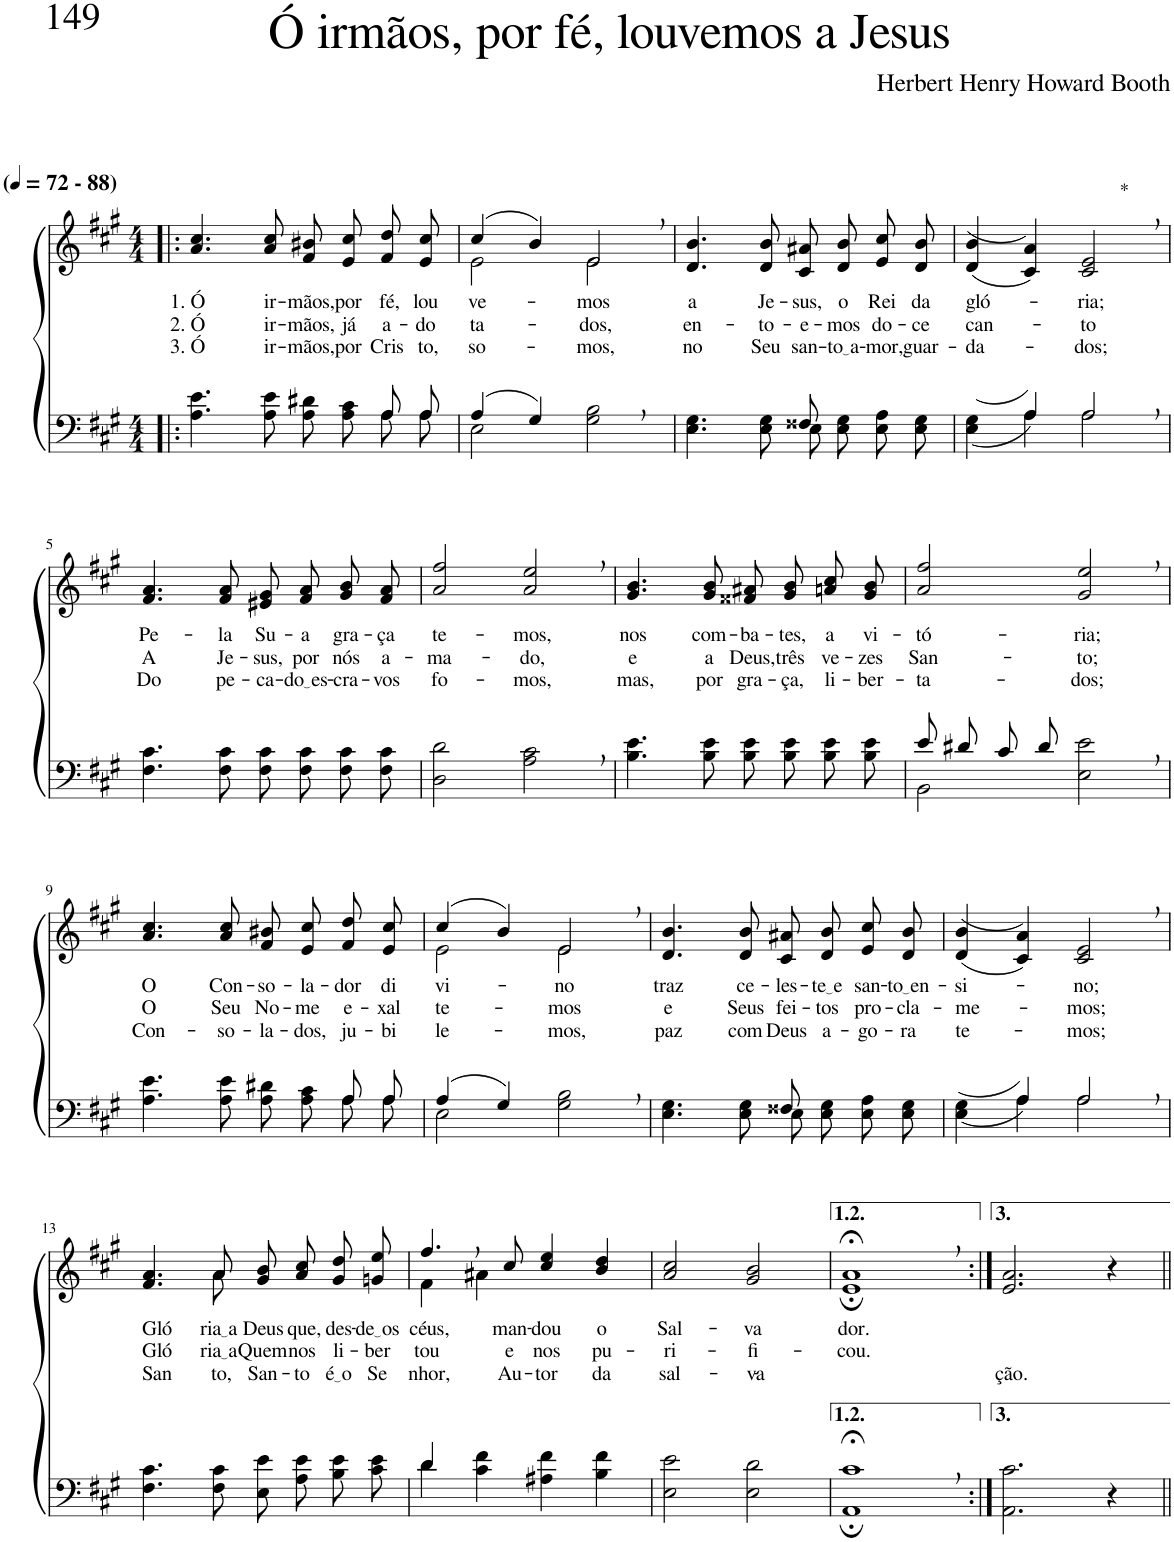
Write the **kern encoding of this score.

**kern	**kern	**text	**text	**text
*part2	*part1	*part1	*part1	*part1
*staff2	*staff1	*staff1	*staff1	*staff1
*I"Parte III e IV	*I"Parte I e II	*	*	*
*clefF4	*clefG2	*	*	*
*Trd1c2	*Trd1c2	*	*	*
*k[f#c#g#]	*k[f#c#g#]	*	*	*
*M4/4	*M4/4	*	*	*
*MM72	*MM72	*	*	*
=1!|:	=1!|:	=1!|:	=1!|:	=1!|:
*^	*	*	*	*
!	!	!LO:TX:a:B:t=(	!	!	!
!	!	!LO:TX:a:B:t=- 88)	!	!	!
!	!	!	!LO:LY:b	!LO:LY:b	!LO:LY:b
4.A\ 4.e\	2.ryy	4.a/ 4.cc#/	1. Ó	2. Ó	3. Ó
!	!	!	!LO:LY:b	!LO:LY:b	!LO:LY:b
8A\ 8e\	.	8a/ 8cc#/	ir-	ir-	ir-
!	!	!	!LO:LY:b	!LO:LY:b	!LO:LY:b
8A\ 8d#X\L	.	8f#/ 8b#X/L	-mãos,	-mãos,	-mãos,
!	!	!	!LO:LY:b	!LO:LY:b	!LO:LY:b
8A\ 8c#\J	.	8e/ 8cc#/J	por	já	por
!	!	!	!LO:LY:b	!LO:LY:b	!LO:LY:b
8A\L	8A/L	8f#/ 8dd/L	fé,	a-	Cris
!	!	!	!LO:LY:b	!LO:LY:b	!LO:LY:b
8A\J	8A/J	8e/ 8cc#/J	lou-	-do-	to,
=2	=2	=2	=2	=2	=2
*	*	*^	*	*	*
!	!	!	!	!LO:LY:b	!LO:LY:b	!LO:LY:b
(4A/	2E\	(4cc#/	2e\	-ve-	-ta-	so-
4G#/)	.	4b/)	.	.	.	.
!	!	!	!	!LO:LY:b	!LO:LY:b	!LO:LY:b
4ryy	2G#\ 2B\	2e,/	2e\	-mos	-dos,	-mos,
4ryy	.	.	.	.	.	.
*	*	*v	*v	*	*	*
=3	=3	=3	=3	=3	=3
!	!	!	!LO:LY:b	!LO:LY:b	!LO:LY:b
2ryy	4.E\ 4.G#\	4.d/ 4.b/	a	en-	no
!	!	!	!LO:LY:b	!LO:LY:b	!LO:LY:b
.	8E\ 8G#\	8d/ 8b/	Je-	-to-	Seu
!	!	!	!LO:LY:b	!LO:LY:b	!LO:LY:b
8F##X/	8E\L	8c#/ 8a#X/L	-sus,	-e-	san-
!	!	!	!LO:LY:b	!LO:LY:b	!LO:LY:b
4.ryy	8E\ 8G#\J	8d/ 8b/J	o	-mos	to a
!	!	!	!LO:LY:b	!LO:LY:b	!LO:LY:b
.	8E\ 8A\L	8e/ 8cc#/L	Rei	do-	-mor,
!	!	!	!LO:LY:b	!LO:LY:b	!LO:LY:b
.	8E\ 8G#\J	8d/ 8b/J	da	-ce	guar-
=4	=4	=4	=4	=4	=4
!	!	!	!LO:LY:b	!LO:LY:b	!LO:LY:b
4ryy	(4E\ 4G#\	((4d/ 4b/	gló-	can-	-da-
(4A/	4A\)	4c#/ 4a/))	.	.	.
!	!	!LO:TX:a:t=*	!	!	!
!	!	!	!LO:LY:b	!LO:LY:b	!LO:LY:b
2A,/	2A\	2c#/, 2e/,	-ria;	to	-dos;
!!LO:LB:g=z
=5	=5	=5	=5	=5	=5
!	!	!	!LO:LY:b	!LO:LY:b	!LO:LY:b
*v	*v	*	*	*	*
4.F#\ 4.c#\	4.f#/ 4.a/	Pe-	A	Do
!	!	!LO:LY:b	!LO:LY:b	!LO:LY:b
8F#\ 8c#\	8f#/ 8a/	-la	Je-	pe-
!	!	!LO:LY:b	!LO:LY:b	!LO:LY:b
8F#\ 8c#\L	8e#X/ 8g#/L	Su-	-sus,	-ca-
!	!	!LO:LY:b	!LO:LY:b	!LO:LY:b
8F#\ 8c#\J	8f#/ 8a/J	-a	por	do es
!	!	!LO:LY:b	!LO:LY:b	!LO:LY:b
8F#\ 8c#\L	8g#/ 8b/L	gra-	nós	-cra-
!	!	!LO:LY:b	!LO:LY:b	!LO:LY:b
8F#\ 8c#\J	8f#/ 8a/J	-ça	a-	-vos
=6	=6	=6	=6	=6
!	!	!LO:LY:b	!LO:LY:b	!LO:LY:b
2D\ 2d\	2a/ 2ff#/	te-	-ma-	fo-
!	!	!LO:LY:b	!LO:LY:b	!LO:LY:b
2A\, 2c#\,	2a/, 2ee/,	-mos,	-do,	-mos,
=7	=7	=7	=7	=7
!	!	!LO:LY:b	!LO:LY:b	!LO:LY:b
4.B\ 4.e\	4.g#/ 4.b/	nos	e	mas,
!	!	!LO:LY:b	!LO:LY:b	!LO:LY:b
8B\ 8e\	8g#/ 8b/	com-	a	por
!	!	!LO:LY:b	!LO:LY:b	!LO:LY:b
8B\ 8e\L	8f##X/ 8a#X/L	-ba-	Deus,	gra-
!	!	!LO:LY:b	!LO:LY:b	!LO:LY:b
8B\ 8e\J	8g#/ 8b/J	-tes,	três	-ça,
!	!	!LO:LY:b	!LO:LY:b	!LO:LY:b
8B\ 8e\L	8an/ 8cc#/L	a	ve-	li-
!	!	!LO:LY:b	!LO:LY:b	!LO:LY:b
8B\ 8e\J	8g#/ 8b/J	vi-	-zes	-ber-
=8	=8	=8	=8	=8
*^	*	*	*	*
!	!	!	!LO:LY:b	!LO:LY:b	!LO:LY:b
8e/L	2BB\	2a/ 2ff#/	-tó-	San-	-ta-
8d#X/J	.	.	.	.	.
8c#/L	.	.	.	.	.
8d#/J	.	.	.	.	.
!	!	!	!LO:LY:b	!LO:LY:b	!LO:LY:b
2ryy	2E\ 2e\	2g#/, 2ee/,	-ria;	-to;	-dos;
!!LO:LB:g=z
=9	=9	=9	=9	=9	=9
!	!	!	!LO:LY:b	!LO:LY:b	!LO:LY:b
4.A\ 4.e\	2.ryy	4.a/ 4.cc#/	O	O	Con-
!	!	!	!LO:LY:b	!LO:LY:b	!LO:LY:b
8A\ 8e\	.	8a/ 8cc#/	Con-	Seu	-so-
!	!	!	!LO:LY:b	!LO:LY:b	!LO:LY:b
8A\ 8d#X\L	.	8f#/ 8b#X/L	-so-	No-	-la-
!	!	!	!LO:LY:b	!LO:LY:b	!LO:LY:b
8A\ 8c#\J	.	8e/ 8cc#/J	-la-	-me	-dos,
!	!	!	!LO:LY:b	!LO:LY:b	!LO:LY:b
8A\L	8A/L	8f#/ 8dd/L	-dor	e-	ju-
!	!	!	!LO:LY:b	!LO:LY:b	!LO:LY:b
8A\J	8A/J	8e/ 8cc#/J	di-	-xal-	-bi-
=10	=10	=10	=10	=10	=10
*	*	*^	*	*	*
!	!	!	!	!LO:LY:b	!LO:LY:b	!LO:LY:b
(4A/	2E\	(4cc#/	2e\	-vi-	-te-	-le-
4G#/)	.	4b/)	.	.	.	.
!	!	!	!	!LO:LY:b	!LO:LY:b	!LO:LY:b
2ryy	2G#\ 2B\	2e,/	2e\	-no	-mos	-mos,
=11	=11	=11	=11	=11	=11	=11
!	!	!	!	!LO:LY:b	!LO:LY:b	!LO:LY:b
*	*	*v	*v	*	*	*
2ryy	4.E\ 4.G#\	4.d/ 4.b/	traz	e	paz
!	!	!	!LO:LY:b	!LO:LY:b	!LO:LY:b
.	8E\ 8G#\	8d/ 8b/	ce-	Seus	com
!	!	!	!LO:LY:b	!LO:LY:b	!LO:LY:b
8F##X/	8E\L	8c#/ 8a#X/L	-les-	fei-	Deus
!	!	!	!LO:LY:b	!LO:LY:b	!LO:LY:b
4.ryy	8E\ 8G#\J	8d/ 8b/J	te e	-tos	a-
!	!	!	!LO:LY:b	!LO:LY:b	!LO:LY:b
.	8E\ 8A\L	8e/ 8cc#/L	san-	pro-	-go-
!	!	!	!LO:LY:b	!LO:LY:b	!LO:LY:b
.	8E\ 8G#\J	8d/ 8b/J	to en	-cla-	-ra
=12	=12	=12	=12	=12	=12
!	!	!	!LO:LY:b	!LO:LY:b	!LO:LY:b
4ryy	4E\ 4G#\	((4d/ 4b/	-si-	-me-	te-
((4A/	4A\	4c#/ 4a/))	.	.	.
!	!	!	!LO:LY:b	!LO:LY:b	!LO:LY:b
2A,/	2A\	2c#/, 2e/,	-no;	-mos;	-mos;
!!LO:LB:g=z
=13	=13	=13	=13	=13	=13
!	!	!	!LO:LY:b	!LO:LY:b	!LO:LY:b
*v	*v	*^	*	*	*
4.F#\ 4.c#\	4.f#/ 4.a/	4.ryy	Gló-	Gló-	San-
!	!	!	!LO:LY:b	!LO:LY:b	!LO:LY:b
8F#\ 8c#\	8a/	8a\	ria a	ria a	-to,
!	!	!	!LO:LY:b	!LO:LY:b	!LO:LY:b
8E\ 8e\L	8g#/ 8b/L	2ryy	Deus	Quem	San-
!	!	!	!LO:LY:b	!LO:LY:b	!LO:LY:b
8A\ 8e\J	8a/ 8cc#/J	.	que,	nos	-to
!	!	!	!LO:LY:b	!LO:LY:b	!LO:LY:b
8B\ 8e\L	8g#\ 8dd\L	.	des-	li-	é o
!	!	!	!LO:LY:b	!LO:LY:b	!LO:LY:b
8c#\ 8e\J	8gn\ 8ee\J	.	de os	-ber-	Se-
=14	=14	=14	=14	=14	=14
*^	*	*	*	*	*
!	!	!	!	!LO:LY:b	!LO:LY:b	!LO:LY:b
4d/	4d\	4.ff#,/	4f#\	céus,	-tou	-nhor,
2.ryy	4c#\ 4f#\	.	4a#X\	.	.	.
!	!	!	!	!LO:LY:b	!LO:LY:b	!LO:LY:b
.	.	8cc#/	.	man-	e	Au-
!	!	!	!	!LO:LY:b	!LO:LY:b	!LO:LY:b
.	4A#X\ 4f#\	4cc#/ 4ee/	2ryy	-dou	nos	-tor
!	!	!	!	!LO:LY:b	!LO:LY:b	!LO:LY:b
.	4B\ 4f#\	4b/ 4dd/	.	o	pu-	da
*	*	*v	*v	*	*	*
=15	=15	=15	=15	=15	=15
!	!	!	!LO:LY:b	!LO:LY:b	!LO:LY:b
*v	*v	*	*	*	*
2E\ 2e\	2a/ 2cc#/	Sal-	-ri-	sal-
!	!	!LO:LY:b	!LO:LY:b	!LO:LY:b
2E\ 2d\	2g#/ 2b/	-va	-fi-	-va-
=16	=16	=16	=16	=16
*^	*	*	*	*
!	!	!	!LO:LY:b	!LO:LY:b	!
*	*	*^	*	*	*
1c#;<,	1AA;	1a;<,	1e;	dor.	-cou.	.
=17:|!	=17:|!	=17:|!	=17:|!	=17:|!	=17:|!	=17:|!
!	!	!	!	!	!	!LO:LY:b
*v	*v	*	*	*	*	*
*	*v	*v	*	*	*
2.AA\ 2.c#\	2.e/ 2.a/	.	.	-ção.
4r	4r	.	.	.
=||	=||	=||	=||	=||
*-	*-	*-	*-	*-
